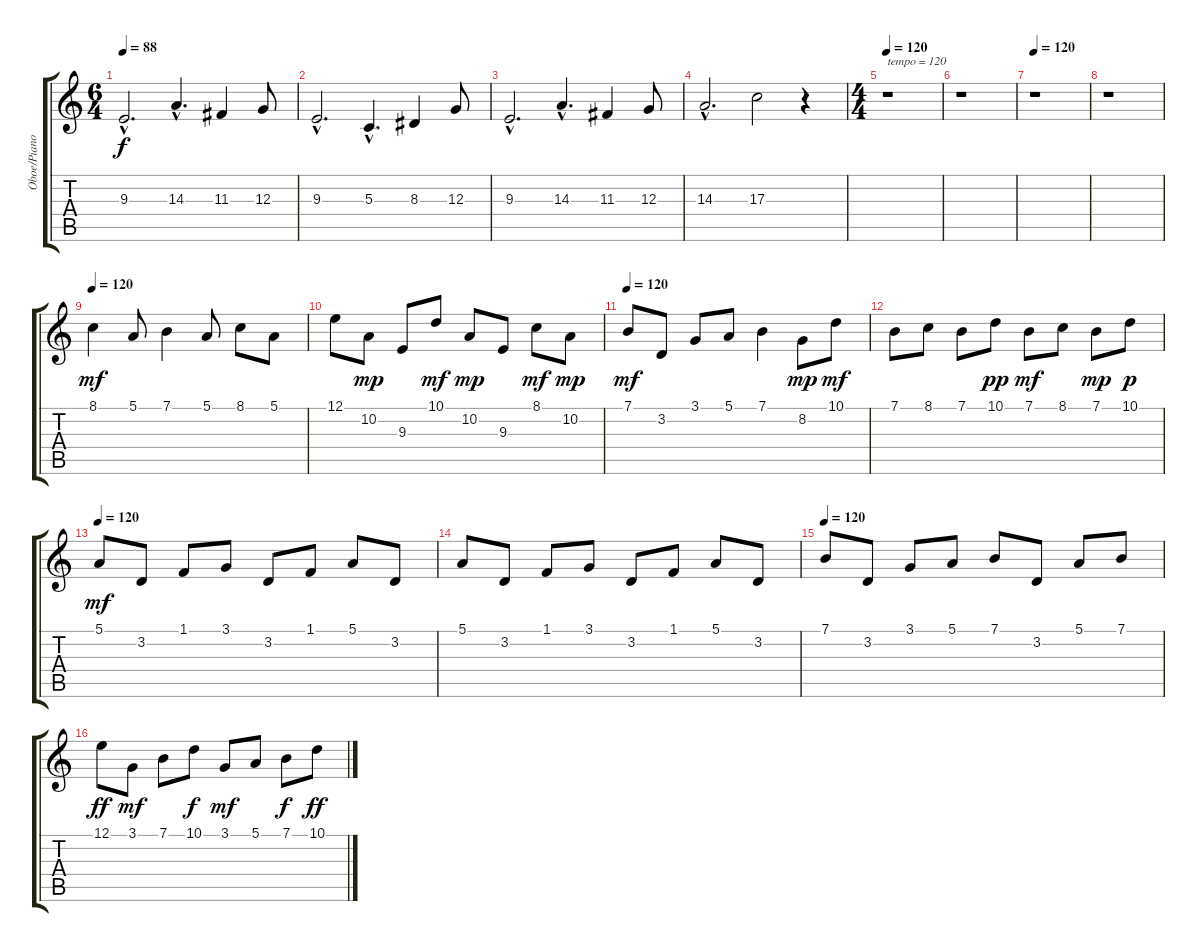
\track ("Oboe/Piano/Violino" "Oboe/Piano") {instrument oboe}
\staff {score tabs}
\tuning (E4 B3 G3 D3 A2 E2) {hide}
\ts (6 4)
\tempo 88
\clef g2
\ks c
9.3{hac}.2{d dy f} 14.3{hac}.4{d} 11.3.4 12.3.8 |
9.3{hac}.2{d} 5.3{hac}.4{d} 8.3.4 12.3.8 |
9.3{hac}.2{d} 14.3{hac}.4{d} 11.3.4 12.3.8 |
14.3{hac}.2{d} 17.3.2 r.4 |
\ts (4 4)
\tempo 120
r.1{txt "tempo = 120"} |
r.1 |
\tempo 120
r.1 |
r.1 |
\tempo 120
8.1.4{dy mf instrument acousticgrandpiano} 5.1.8 7.1.4 5.1.8 8.1.8 5.1.8 |
12.1.8 10.2.8{dy mp} 9.3.8 10.1.8{dy mf} 10.2.8{dy mp} 9.3.8 8.1.8{dy mf} 10.2.8{dy mp} |
\tempo 120
7.1.8{dy mf instrument acousticgrandpiano} 3.2.8 3.1.8 5.1.8 7.1.4 8.2.8{dy mp} 10.1.8{dy mf} |
7.1.8 8.1.8 7.1.8 10.1.8{dy pp} 7.1.8{dy mf} 8.1.8 7.1.8{dy mp} 10.1.8{dy p} |
\tempo 120
5.1.8{dy mf instrument acousticgrandpiano} 3.2.8 1.1.8 3.1.8 3.2.8 1.1.8 5.1.8 3.2.8 |
5.1.8 3.2.8 1.1.8 3.1.8 3.2.8 1.1.8 5.1.8 3.2.8 |
\tempo 120
7.1.8{instrument acousticgrandpiano} 3.2.8 3.1.8 5.1.8 7.1.8 3.2.8 5.1.8 7.1.8 |
12.1.8{dy ff} 3.1.8{dy mf} 7.1.8 10.1.8{dy f} 3.1.8{dy mf} 5.1.8 7.1.8{dy f} 10.1.8{dy ff}
